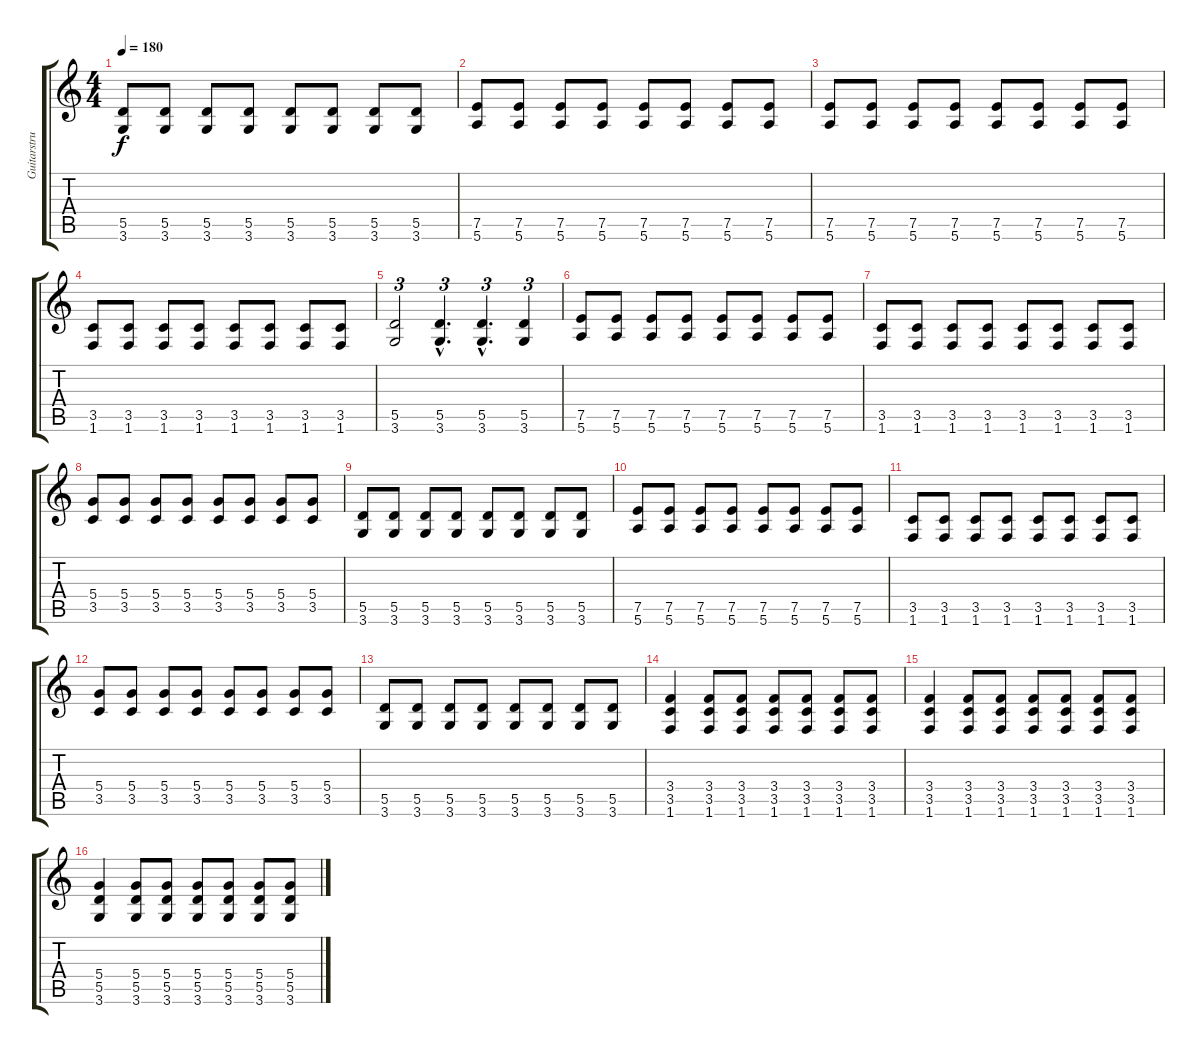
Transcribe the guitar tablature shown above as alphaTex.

\track ("Guitarstruki" "Guitarstru") {instrument distortionguitar}
\staff {score tabs}
\tuning (E4 B3 G3 D3 A2 E2) {hide}
\ts (4 4)
\tempo 180
\clef g2
\ks c
(5.5 3.6).8{dy f} (5.5 3.6).8 (5.5 3.6).8 (5.5 3.6).8 (5.5 3.6).8 (5.5 3.6).8 (5.5 3.6).8 (5.5 3.6).8 |
(7.5 5.6).8 (7.5 5.6).8 (7.5 5.6).8 (7.5 5.6).8 (7.5 5.6).8 (7.5 5.6).8 (7.5 5.6).8 (7.5 5.6).8 |
(7.5 5.6).8 (7.5 5.6).8 (7.5 5.6).8 (7.5 5.6).8 (7.5 5.6).8 (7.5 5.6).8 (7.5 5.6).8 (7.5 5.6).8 |
(3.5 1.6).8 (3.5 1.6).8 (3.5 1.6).8 (3.5 1.6).8 (3.5 1.6).8 (3.5 1.6).8 (3.5 1.6).8 (3.5 1.6).8 |
(5.5 3.6).2{tu (3 2)} (5.5{hac} 3.6{hac}).4{d tu (3 2)} (5.5{hac} 3.6{hac}).4{d tu (3 2)} (5.5 3.6).4{tu (3 2)} |
(7.5 5.6).8 (7.5 5.6).8 (7.5 5.6).8 (7.5 5.6).8 (7.5 5.6).8 (7.5 5.6).8 (7.5 5.6).8 (7.5 5.6).8 |
(3.5 1.6).8 (3.5 1.6).8 (3.5 1.6).8 (3.5 1.6).8 (3.5 1.6).8 (3.5 1.6).8 (3.5 1.6).8 (3.5 1.6).8 |
(5.4 3.5).8 (5.4 3.5).8 (5.4 3.5).8 (5.4 3.5).8 (5.4 3.5).8 (5.4 3.5).8 (5.4 3.5).8 (5.4 3.5).8 |
(5.5 3.6).8 (5.5 3.6).8 (5.5 3.6).8 (5.5 3.6).8 (5.5 3.6).8 (5.5 3.6).8 (5.5 3.6).8 (5.5 3.6).8 |
(7.5 5.6).8 (7.5 5.6).8 (7.5 5.6).8 (7.5 5.6).8 (7.5 5.6).8 (7.5 5.6).8 (7.5 5.6).8 (7.5 5.6).8 |
(3.5 1.6).8 (3.5 1.6).8 (3.5 1.6).8 (3.5 1.6).8 (3.5 1.6).8 (3.5 1.6).8 (3.5 1.6).8 (3.5 1.6).8 |
(5.4 3.5).8 (5.4 3.5).8 (5.4 3.5).8 (5.4 3.5).8 (5.4 3.5).8 (5.4 3.5).8 (5.4 3.5).8 (5.4 3.5).8 |
(5.5 3.6).8 (5.5 3.6).8 (5.5 3.6).8 (5.5 3.6).8 (5.5 3.6).8 (5.5 3.6).8 (5.5 3.6).8 (5.5 3.6).8 |
(3.4 3.5 1.6).4 (3.4 3.5 1.6).8 (3.4 3.5 1.6).8 (3.4 3.5 1.6).8 (3.4 3.5 1.6).8 (3.4 3.5 1.6).8 (3.4 3.5 1.6).8 |
(3.4 3.5 1.6).4 (3.4 3.5 1.6).8 (3.4 3.5 1.6).8 (3.4 3.5 1.6).8 (3.4 3.5 1.6).8 (3.4 3.5 1.6).8 (3.4 3.5 1.6).8 |
(5.4 5.5 3.6).4 (5.4 5.5 3.6).8 (5.4 5.5 3.6).8 (5.4 5.5 3.6).8 (5.4 5.5 3.6).8 (5.4 5.5 3.6).8 (5.4 5.5 3.6).8
